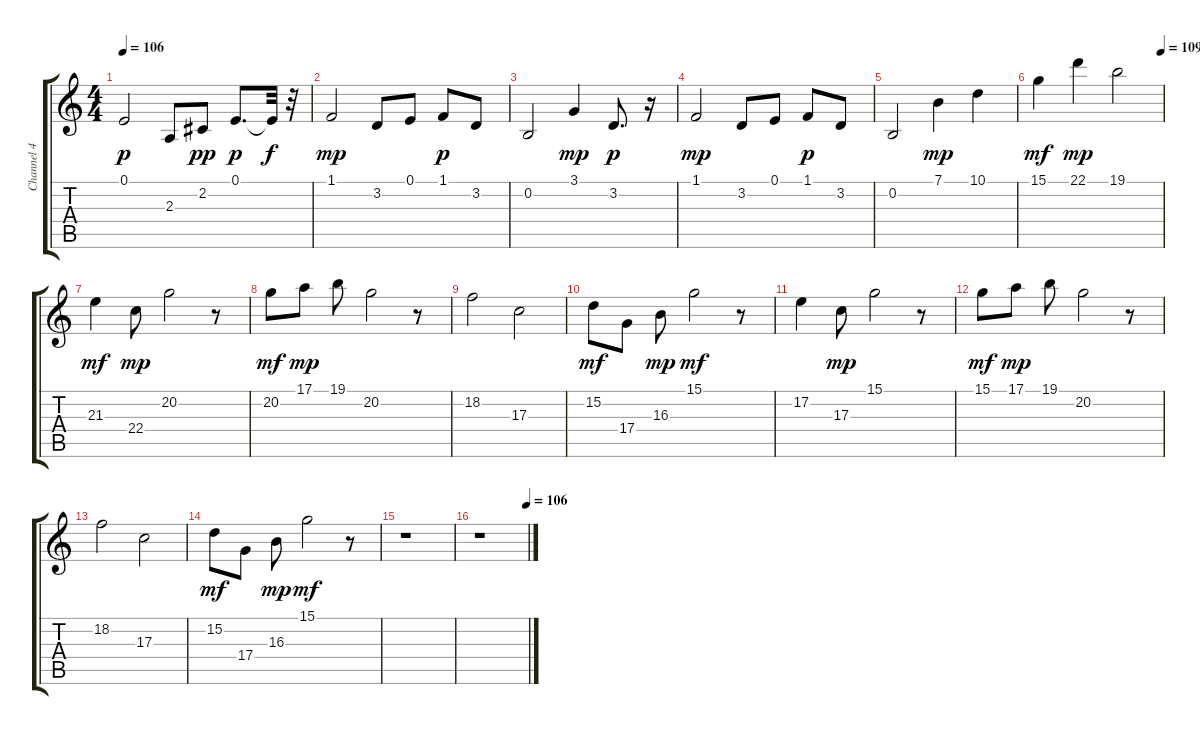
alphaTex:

\track ("Channel 4" "Channel 4") {instrument stringensemble2}
\staff {score tabs}
\tuning (E4 B3 G3 D3 A2 E2) {hide}
\ts (4 4)
\tempo 106
\clef g2
\ks c
0.1.2{dy p} 2.3.8 2.2.8{dy pp} 0.1.8{d dy p} 0.1{t}.32{dy f} r.32 |
1.1.2{dy mp} 3.2.8 0.1.8 1.1.8{dy p} 3.2.8 |
0.2.2 3.1.4{dy mp} 3.2.8{d dy p} r.16 |
1.1.2{dy mp} 3.2.8 0.1.8 1.1.8{dy p} 3.2.8 |
0.2.2 7.1.4{dy mp} 10.1.4 |
\tempo (109 0.9895833333333334)
15.1.4{dy mf} 22.1.4{dy mp} 19.1.2 |
21.3.4{dy mf} 22.4.8{dy mp} 20.2.2 r.8 |
20.2.8{dy mf} 17.1.8{dy mp} 19.1.8 20.2.2 r.8 |
18.2.2 17.3.2 |
15.2.8{dy mf} 17.4.8 16.3.8{dy mp} 15.1.2{dy mf} r.8 |
17.2.4 17.3.8{dy mp} 15.1.2 r.8 |
15.1.8{dy mf} 17.1.8{dy mp} 19.1.8 20.2.2 r.8 |
18.2.2 17.3.2 |
15.2.8{dy mf} 17.4.8 16.3.8{dy mp} 15.1.2{dy mf} r.8 |
r.1 |
\tempo (106 0.984375)
r.1
